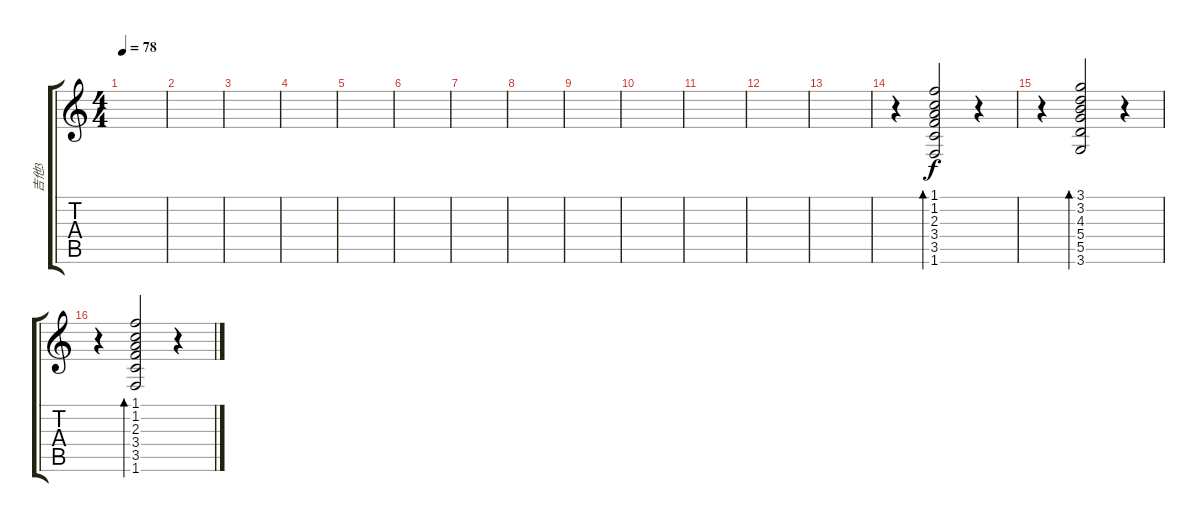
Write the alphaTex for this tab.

\track ("吉他3" "吉他3") {instrument electricguitarclean}
\staff {score tabs}
\tuning (E4 B3 G3 D3 A2 E2) {hide}
\ts (4 4)
\tempo 78
\clef g2
\ks c
|
|
|
|
|
|
|
|
|
|
|
|
|
r.4 (1.1 1.2 2.3 3.4 3.5 1.6).2{bd 120} r.4 |
r.4 (3.1 3.2 4.3 5.4 5.5 3.6).2{bd 120} r.4 |
r.4 (1.1 1.2 2.3 3.4 3.5 1.6).2{bd 120} r.4
